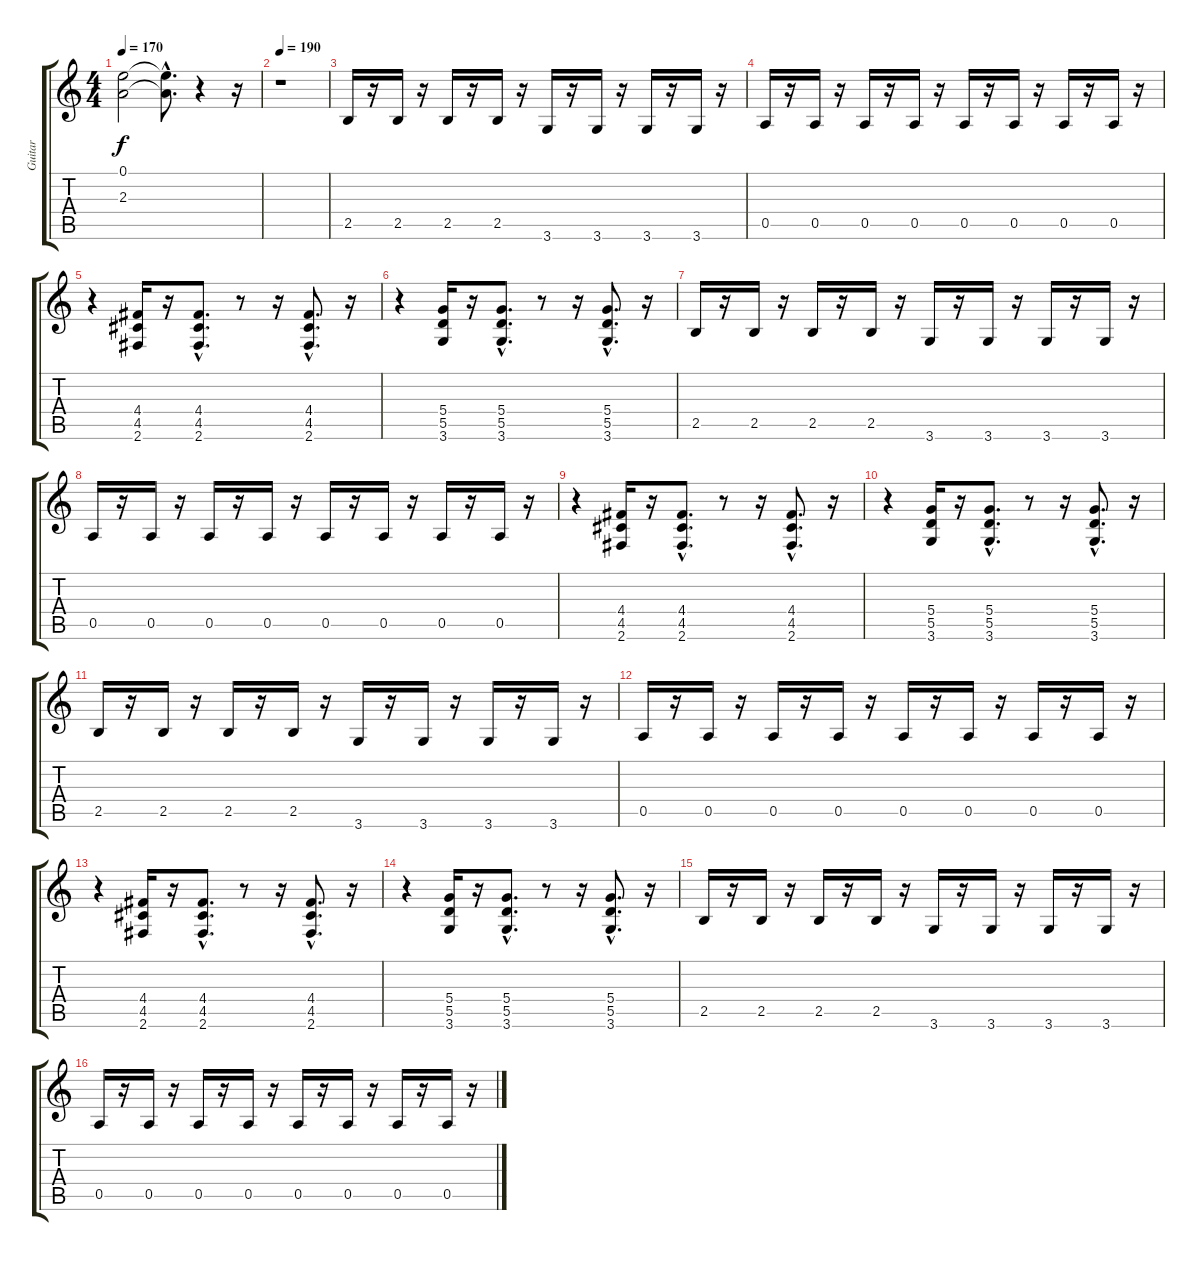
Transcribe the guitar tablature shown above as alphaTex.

\track ("Guitar" "Guitar") {instrument electricguitarclean}
\staff {score tabs}
\tuning (E4 B3 G3 D3 A2 E2) {hide}
\ts (4 4)
\tempo 170
\clef g2
\ks c
(0.1 2.3).2{dy f} (0.1{hac t} 2.3{hac t}).8{d} r.4 r.16 |
\tempo 190
r.1 |
2.5.16 r.16 2.5.16 r.16 2.5.16 r.16 2.5.16 r.16 3.6.16 r.16 3.6.16 r.16 3.6.16 r.16 3.6.16 r.16 |
0.5.16 r.16 0.5.16 r.16 0.5.16 r.16 0.5.16 r.16 0.5.16 r.16 0.5.16 r.16 0.5.16 r.16 0.5.16 r.16 |
r.4 (4.4 4.5 2.6).16 r.16 (4.4{hac} 4.5{hac} 2.6{hac}).8{d} r.8 r.16 (4.4{hac} 4.5{hac} 2.6{hac}).8{d} r.16 |
r.4 (5.4 5.5 3.6).16 r.16 (5.4{hac} 5.5{hac} 3.6{hac}).8{d} r.8 r.16 (5.4{hac} 5.5{hac} 3.6{hac}).8{d} r.16 |
2.5.16 r.16 2.5.16 r.16 2.5.16 r.16 2.5.16 r.16 3.6.16 r.16 3.6.16 r.16 3.6.16 r.16 3.6.16 r.16 |
0.5.16 r.16 0.5.16 r.16 0.5.16 r.16 0.5.16 r.16 0.5.16 r.16 0.5.16 r.16 0.5.16 r.16 0.5.16 r.16 |
r.4 (4.4 4.5 2.6).16 r.16 (4.4{hac} 4.5{hac} 2.6{hac}).8{d} r.8 r.16 (4.4{hac} 4.5{hac} 2.6{hac}).8{d} r.16 |
r.4 (5.4 5.5 3.6).16 r.16 (5.4{hac} 5.5{hac} 3.6{hac}).8{d} r.8 r.16 (5.4{hac} 5.5{hac} 3.6{hac}).8{d} r.16 |
2.5.16 r.16 2.5.16 r.16 2.5.16 r.16 2.5.16 r.16 3.6.16 r.16 3.6.16 r.16 3.6.16 r.16 3.6.16 r.16 |
0.5.16 r.16 0.5.16 r.16 0.5.16 r.16 0.5.16 r.16 0.5.16 r.16 0.5.16 r.16 0.5.16 r.16 0.5.16 r.16 |
r.4 (4.4 4.5 2.6).16 r.16 (4.4{hac} 4.5{hac} 2.6{hac}).8{d} r.8 r.16 (4.4{hac} 4.5{hac} 2.6{hac}).8{d} r.16 |
r.4 (5.4 5.5 3.6).16 r.16 (5.4{hac} 5.5{hac} 3.6{hac}).8{d} r.8 r.16 (5.4{hac} 5.5{hac} 3.6{hac}).8{d} r.16 |
2.5.16 r.16 2.5.16 r.16 2.5.16 r.16 2.5.16 r.16 3.6.16 r.16 3.6.16 r.16 3.6.16 r.16 3.6.16 r.16 |
0.5.16 r.16 0.5.16 r.16 0.5.16 r.16 0.5.16 r.16 0.5.16 r.16 0.5.16 r.16 0.5.16 r.16 0.5.16 r.16
